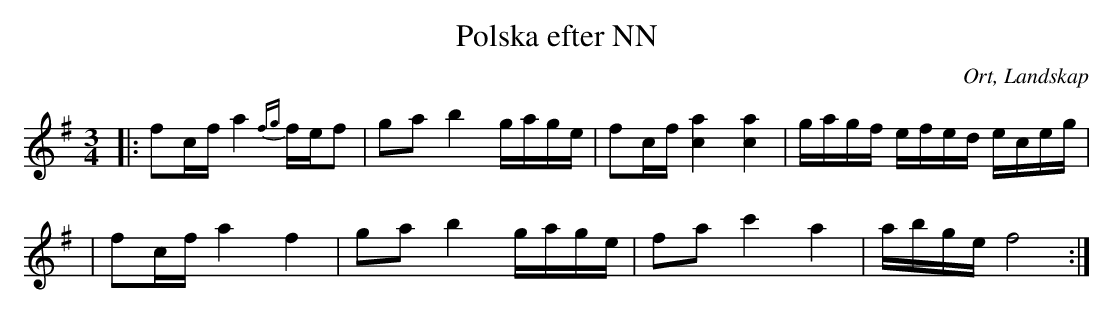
X:1
T:Polska efter NN
O:Ort, Landskap
M:3/4
L:1/8
K:G
|:fc/f/ a2 {fg}f/e/f|ga b2 g/a/g/e/|fc/f/ [c2a2] [c2a2]|g/a/g/f/ e/f/e/d/ e/c/e/g/|
|fc/f/ a2 f2|ga b2 g/a/g/e/|fa c'2 a2| a/b/g/e/ f4:|
